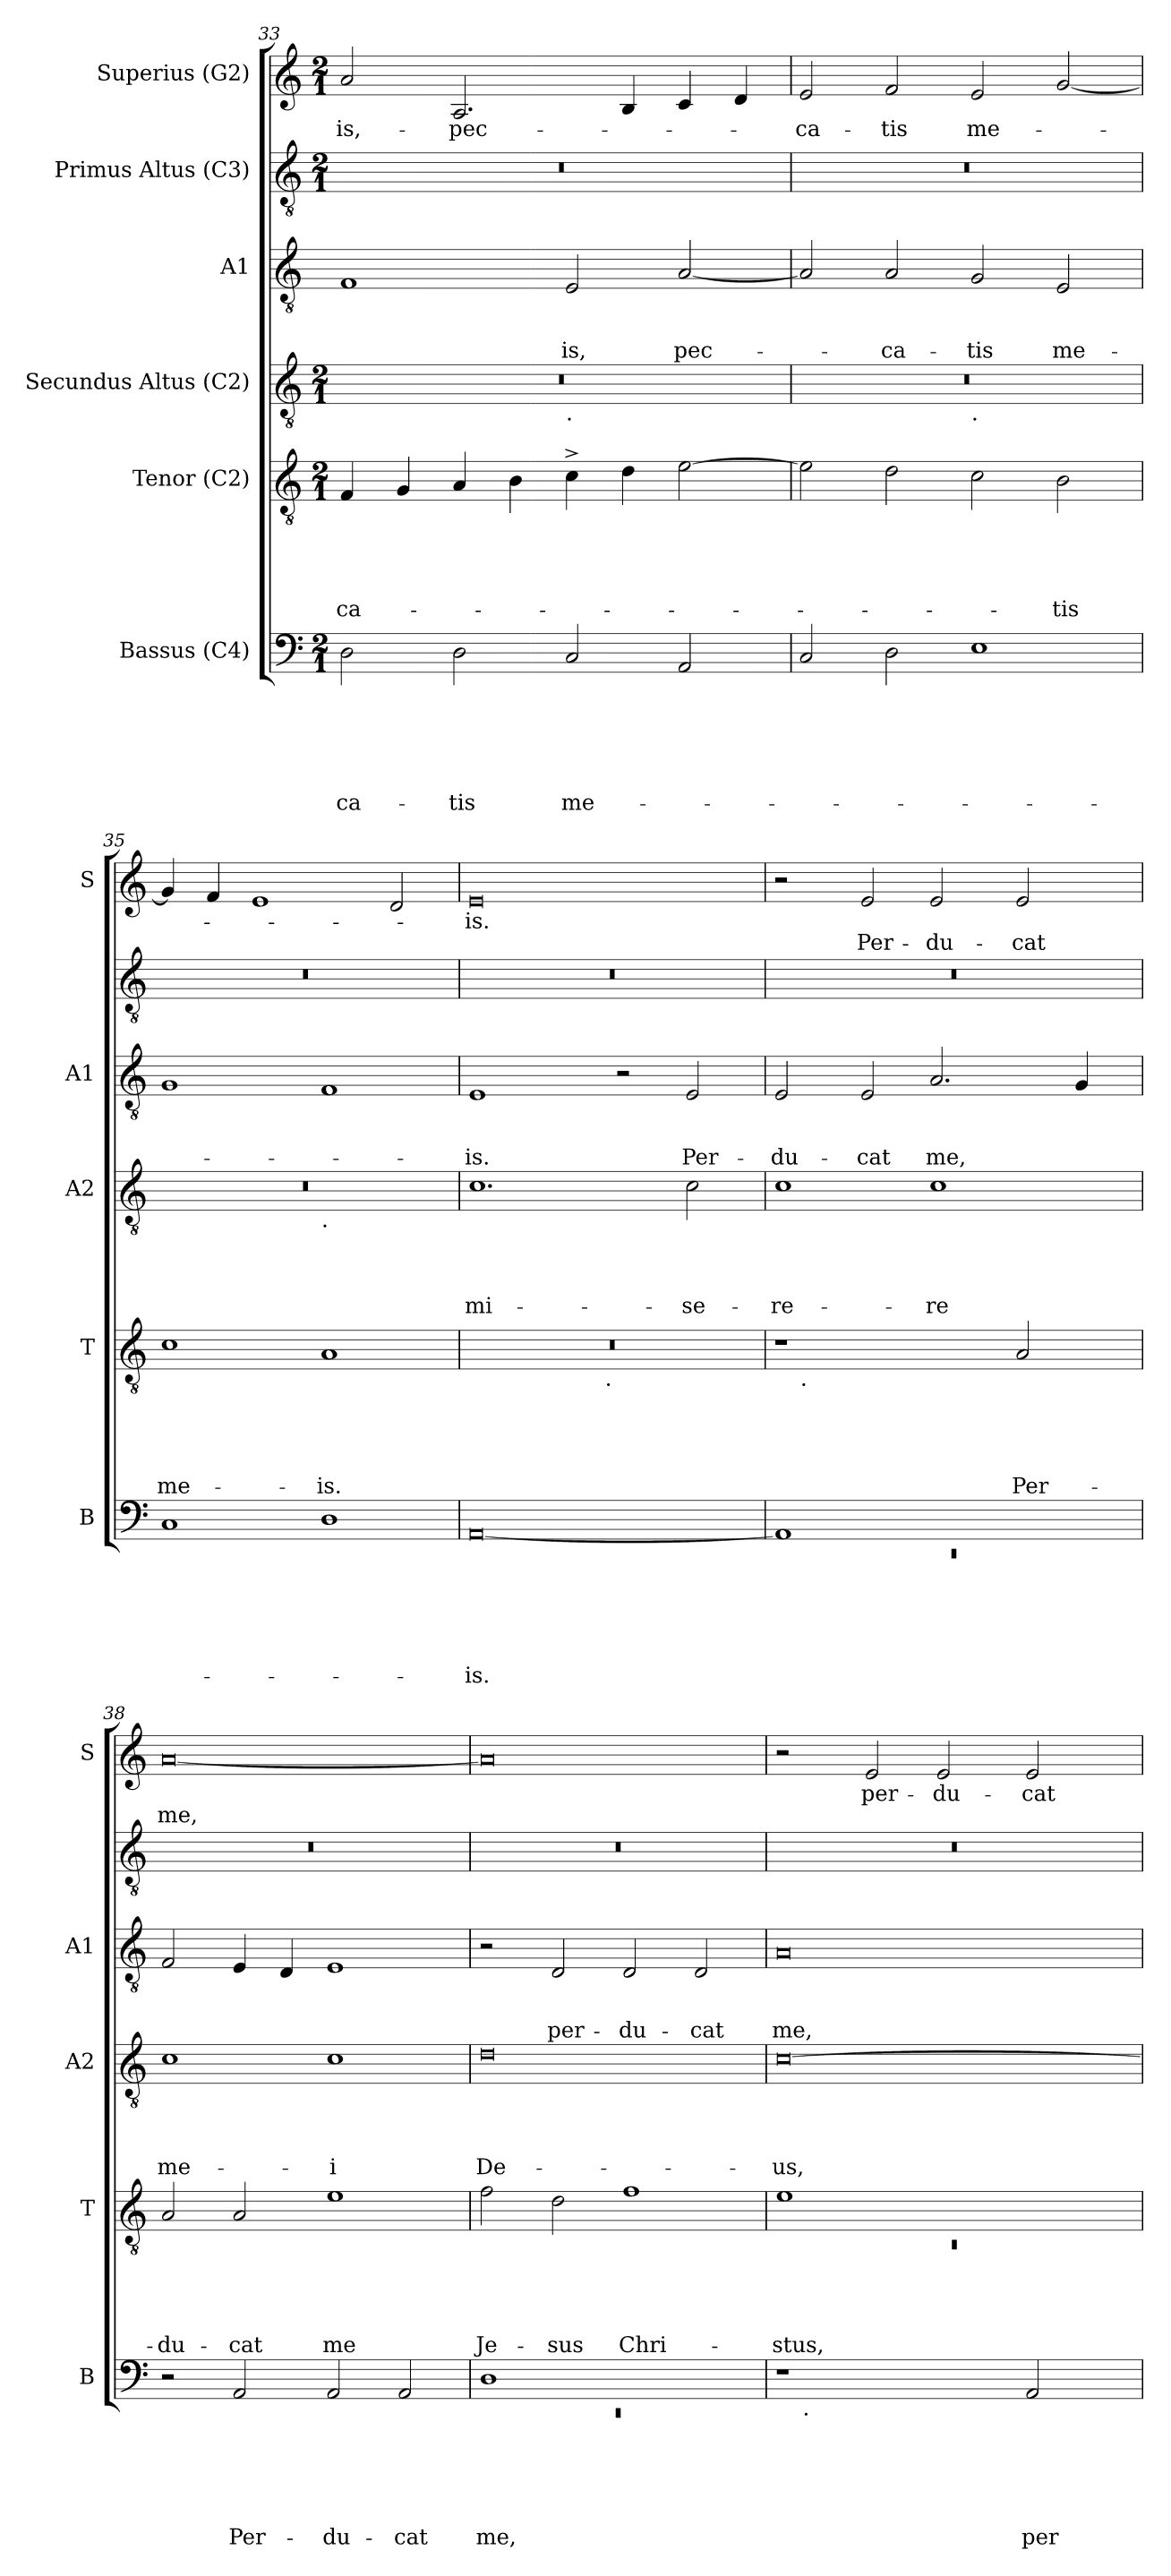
**kern	**text	**text	**text	**text	**text	**text	**kern	**text	**text	**text	**text	**text	**kern	**text	**text	**text	**text	**kern	**text	**text	**text	**kern	**kern	**text	**text
*part6	*part6	*part6	*part6	*part6	*part6	*part6	*part5	*part5	*part5	*part5	*part5	*part5	*part4	*part4	*part4	*part4	*part4	*part3	*part3	*part3	*part3	*part2	*part1	*part1	*part1
*staff6	*staff6	*staff6	*staff6	*staff6	*staff6	*staff6	*staff5	*staff5	*staff5	*staff5	*staff5	*staff5	*staff4	*staff4	*staff4	*staff4	*staff4	*staff3	*staff3	*staff3	*staff3	*staff2	*staff1	*staff1	*staff1
*I"Bassus (C4)	*	*	*	*	*	*	*I"Tenor (C2)	*	*	*	*	*	*I"Secundus Altus (C2)	*	*	*	*	*I"A1	*	*	*	*I"Primus Altus (C3)	*I"Superius (G2)	*	*
*I'B	*	*	*	*	*	*	*I'T	*	*	*	*	*	*I'A2	*	*	*	*	*I'A1	*	*	*	*	*I'S	*	*
*clefF4	*	*	*	*	*	*	*clefGv2	*	*	*	*	*	*clefGv2	*	*	*	*	*clefGv2	*	*	*	*clefGv2	*clefG2	*	*
*k[]	*	*	*	*	*	*	*k[]	*	*	*	*	*	*k[]	*	*	*	*	*k[]	*	*	*	*k[]	*k[]	*	*
*C:	*	*	*	*	*	*	*C:	*	*	*	*	*	*C:	*	*	*	*	*C:	*	*	*	*C:	*C:	*	*
*M2/1	*	*	*	*	*	*	*M2/1	*	*	*	*	*	*M2/1	*	*	*	*	*	*	*	*	*M2/1	*M2/1	*	*
=33	=33	=33	=33	=33	=33	=33	=33	=33	=33	=33	=33	=33	=33	=33	=33	=33	=33	=33	=33	=33	=33	=33	=33	=33	=33
!	!	!	!	!	!	!LO:LY:b	!	!	!	!	!	!LO:LY:b	!	!	!	!	!	!	!	!	!	!	!	!LO:LY:b	!
*	*	*	*	*	*	*	*	*	*	*	*	*	*^	*	*	*	*	*	*	*	*	*	*	*	*
2D\	.	.	.	.	.	-ca-	4F/	.	.	.	.	-ca-	0r	1ryy	.	.	.	.	1F	.	.	.	0r	2a/	-is,-	.
.	.	.	.	.	.	.	4G/	.	.	.	.	.	.	.	.	.	.	.	.	.	.	.	.	.	.	.
!	!	!	!	!	!	!LO:LY:b	!	!	!	!	!	!	!	!	!	!	!	!	!	!	!	!	!	!	!LO:LY:b	!
2D\	.	.	.	.	.	-tis	4A/	.	.	.	.	.	.	.	.	.	.	.	.	.	.	.	.	2.A/	-pec-	.
.	.	.	.	.	.	.	4B\	.	.	.	.	.	.	.	.	.	.	.	.	.	.	.	.	.	.	.
!	!	!	!	!	!	!	!	!	!	!	!	!	!	!LO:TX:b:t=.	!	!	!	!	!	!	!	!	!	!	!	!
!	!	!	!	!	!	!LO:LY:b	!	!	!	!	!	!	!	!	!	!	!	!	!	!	!	!LO:LY:b	!	!	!	!
2C/	.	.	.	.	.	me-	4c^>\	.	.	.	.	.	.	1ryy	.	.	.	.	2E/	.	.	-is,	.	.	.	.
.	.	.	.	.	.	.	4d\	.	.	.	.	.	.	.	.	.	.	.	.	.	.	.	.	4B/	.	.
!	!	!	!	!	!	!	!	!	!	!	!	!	!	!	!	!	!	!	!	!	!	!LO:LY:b	!	!	!	!
2AA/	.	.	.	.	.	.	[>2e\	.	.	.	.	.	.	.	.	.	.	.	[<2A/	.	.	pec-	.	4c/	.	.
.	.	.	.	.	.	.	.	.	.	.	.	.	.	.	.	.	.	.	.	.	.	.	.	4d/	.	.
=34	=34	=34	=34	=34	=34	=34	=34	=34	=34	=34	=34	=34	=34	=34	=34	=34	=34	=34	=34	=34	=34	=34	=34	=34	=34	=34
!	!	!	!	!	!	!	!	!	!	!	!	!	!	!	!	!	!	!	!	!	!	!	!	!	!LO:LY:b	!
2C/	.	.	.	.	.	.	2e\]	.	.	.	.	.	0r	1ryy	.	.	.	.	2A/]	.	.	.	0r	2e/	-ca-	.
!	!	!	!	!	!	!	!	!	!	!	!	!	!	!	!	!	!	!	!	!	!	!LO:LY:b	!	!	!LO:LY:b	!
2D\	.	.	.	.	.	.	2d\	.	.	.	.	.	.	.	.	.	.	.	2A/	.	.	-ca-	.	2f/	-tis	.
!	!	!	!	!	!	!	!	!	!	!	!	!	!	!LO:TX:b:t=.	!	!	!	!	!	!	!	!	!	!	!	!
!	!	!	!	!	!	!	!	!	!	!	!	!	!	!	!	!	!	!	!	!	!	!LO:LY:b	!	!	!LO:LY:b	!
1E	.	.	.	.	.	.	2c\	.	.	.	.	.	.	1ryy	.	.	.	.	2G/	.	.	-tis	.	2e/	me-	.
!	!	!	!	!	!	!	!	!	!	!	!	!LO:LY:b	!	!	!	!	!	!	!	!	!	!LO:LY:b	!	!	!	!
.	.	.	.	.	.	.	2B\	.	.	.	.	-tis	.	.	.	.	.	.	2E/	.	.	me-	.	[<2g/	.	.
=35	=35	=35	=35	=35	=35	=35	=35	=35	=35	=35	=35	=35	=35	=35	=35	=35	=35	=35	=35	=35	=35	=35	=35	=35	=35	=35
!	!	!	!	!	!	!	!	!	!	!	!	!LO:LY:b	!	!	!	!	!	!	!	!	!	!	!	!	!	!
1C	.	.	.	.	.	.	1c	.	.	.	.	me-	0r	1ryy	.	.	.	.	1G	.	.	.	0r	4g/]	.	.
.	.	.	.	.	.	.	.	.	.	.	.	.	.	.	.	.	.	.	.	.	.	.	.	4f/	.	.
.	.	.	.	.	.	.	.	.	.	.	.	.	.	.	.	.	.	.	.	.	.	.	.	1e	.	.
!	!	!	!	!	!	!	!	!	!	!	!	!	!	!LO:TX:b:t=.	!	!	!	!	!	!	!	!	!	!	!	!
!	!	!	!	!	!	!	!	!	!	!	!	!LO:LY:b	!	!	!	!	!	!	!	!	!	!	!	!	!	!
1D	.	.	.	.	.	.	1A	.	.	.	.	-is.	.	1ryy	.	.	.	.	1F	.	.	.	.	.	.	.
.	.	.	.	.	.	.	.	.	.	.	.	.	.	.	.	.	.	.	.	.	.	.	.	2d/	.	.
=36	=36	=36	=36	=36	=36	=36	=36	=36	=36	=36	=36	=36	=36	=36	=36	=36	=36	=36	=36	=36	=36	=36	=36	=36	=36	=36
!	!	!	!	!	!	!LO:LY:b:rj	!	!	!	!	!	!	!	!	!	!	!	!LO:LY:b	!	!	!	!LO:LY:b	!	!	!LO:LY:b:rj	!
*	*	*	*	*	*	*	*^	*	*	*	*	*	*v	*v	*	*	*	*	*	*	*	*	*	*	*	*
[<0AA	.	.	.	.	.	-is.	0r	2ryy	.	.	.	.	.	1.c	.	.	.	mi-	1E	.	.	-is.	0r	0e	-is.	.
.	.	.	.	.	.	.	.	4...ryy	.	.	.	.	.	.	.	.	.	.	.	.	.	.	.	.	.	.
!	!	!	!	!	!	!	!	!LO:TX:b:t=.	!	!	!	!	!	!	!	!	!	!	!	!	!	!	!	!	!	!
.	.	.	.	.	.	.	.	1ryy	.	.	.	.	.	.	.	.	.	.	.	.	.	.	.	.	.	.
.	.	.	.	.	.	.	.	.	.	.	.	.	.	.	.	.	.	.	2r	.	.	.	.	.	.	.
!	!	!	!	!	!	!	!	!	!	!	!	!	!	!	!	!	!	!LO:LY:b	!	!	!	!LO:LY:b	!	!	!	!
.	.	.	.	.	.	.	.	.	.	.	.	.	.	2c\	.	.	.	-se-	2E/	.	.	Per-	.	.	.	.
.	.	.	.	.	.	.	.	32ryy	.	.	.	.	.	.	.	.	.	.	.	.	.	.	.	.	.	.
!!LO:LB:g=z
=37	=37	=37	=37	=37	=37	=37	=37	=37	=37	=37	=37	=37	=37	=37	=37	=37	=37	=37	=37	=37	=37	=37	=37	=37	=37	=37
*^	*	*	*	*	*	*	*	*	*	*	*	*	*	*	*	*	*	*	*	*	*	*	*	*	*	*
!	!LO:N:vis=1	!	!	!	!	!	!	!	!	!	!	!	!	!	!	!	!	!	!LO:LY:b	!	!	!	!LO:LY:b	!	!	!	!
1AA]	0rEE	.	.	.	.	.	.	1r	16.ryy	.	.	.	.	.	1c	.	.	.	-re-	2E/	.	.	-du-	0r	2r	.	.
!	!	!	!	!	!	!	!	!	!LO:TX:b:t=.	!	!	!	!	!	!	!	!	!	!	!	!	!	!	!	!	!	!
.	.	.	.	.	.	.	.	.	1ryy	.	.	.	.	.	.	.	.	.	.	.	.	.	.	.	.	.	.
!	!	!	!	!	!	!	!	!	!	!	!	!	!	!	!	!	!	!	!	!	!	!	!LO:LY:b	!	!	!	!LO:LY:b
.	.	.	.	.	.	.	.	.	.	.	.	.	.	.	.	.	.	.	.	2E/	.	.	-cat	.	2e/	.	Per-
!	!	!	!	!	!	!	!	!	!	!	!	!	!	!	!	!	!	!	!LO:LY:b	!	!	!	!LO:LY:b	!	!	!	!LO:LY:b
1ryy	.	.	.	.	.	.	.	2ryy	.	.	.	.	.	.	1c	.	.	.	-re	2.A/	.	.	me,	.	2e/	.	-du-
.	.	.	.	.	.	.	.	.	2ryy	.	.	.	.	.	.	.	.	.	.	.	.	.	.	.	.	.	.
!	!	!	!	!	!	!	!	!	!	!	!	!	!	!LO:LY:b	!	!	!	!	!	!	!	!	!	!	!	!	!LO:LY:b
.	.	.	.	.	.	.	.	2A/	.	.	.	.	.	Per-	.	.	.	.	.	.	.	.	.	.	2e/	.	-cat
.	.	.	.	.	.	.	.	.	4ryy	.	.	.	.	.	.	.	.	.	.	.	.	.	.	.	.	.	.
.	.	.	.	.	.	.	.	.	.	.	.	.	.	.	.	.	.	.	.	4G/	.	.	.	.	.	.	.
.	.	.	.	.	.	.	.	.	8ryy	.	.	.	.	.	.	.	.	.	.	.	.	.	.	.	.	.	.
.	.	.	.	.	.	.	.	.	32ryy	.	.	.	.	.	.	.	.	.	.	.	.	.	.	.	.	.	.
=38	=38	=38	=38	=38	=38	=38	=38	=38	=38	=38	=38	=38	=38	=38	=38	=38	=38	=38	=38	=38	=38	=38	=38	=38	=38	=38	=38
!	!	!	!	!	!	!	!	!	!	!	!	!	!	!LO:LY:b	!	!	!	!	!LO:LY:b	!	!	!	!	!	!	!	!LO:LY:b
*v	*v	*	*	*	*	*	*	*	*	*	*	*	*	*	*	*	*	*	*	*	*	*	*	*	*	*	*
*	*	*	*	*	*	*	*v	*v	*	*	*	*	*	*	*	*	*	*	*	*	*	*	*	*	*	*
2r	.	.	.	.	.	.	2A/	.	.	.	.	-du-	1c	.	.	.	me-	2F/	.	.	.	0r	[<0a	.	me,
!	!	!	!	!	!	!LO:LY:b	!	!	!	!	!	!LO:LY:b	!	!	!	!	!	!	!	!	!	!	!	!	!
2AA/	.	.	.	.	.	Per-	2A/	.	.	.	.	-cat	.	.	.	.	.	4E/	.	.	.	.	.	.	.
.	.	.	.	.	.	.	.	.	.	.	.	.	.	.	.	.	.	4D/	.	.	.	.	.	.	.
!	!	!	!	!	!	!LO:LY:b	!	!	!	!	!	!LO:LY:b	!	!	!	!	!LO:LY:b:rj	!	!	!	!	!	!	!	!
2AA/	.	.	.	.	.	-du-	1e	.	.	.	.	me	1c	.	.	.	-i	1E	.	.	.	.	.	.	.
!	!	!	!	!	!	!LO:LY:b	!	!	!	!	!	!	!	!	!	!	!	!	!	!	!	!	!	!	!
2AA/	.	.	.	.	.	-cat	.	.	.	.	.	.	.	.	.	.	.	.	.	.	.	.	.	.	.
=39	=39	=39	=39	=39	=39	=39	=39	=39	=39	=39	=39	=39	=39	=39	=39	=39	=39	=39	=39	=39	=39	=39	=39	=39	=39
*^	*	*	*	*	*	*	*	*	*	*	*	*	*	*	*	*	*	*	*	*	*	*	*	*	*
!	!LO:N:vis=1	!	!	!	!	!	!LO:LY:b	!	!	!	!	!	!LO:LY:b	!	!	!	!	!LO:LY:b:rj	!	!	!	!	!	!	!	!
1D	0rEE	.	.	.	.	.	me,	2f\	.	.	.	.	Je-	0d	.	.	.	De-	2r	.	.	.	0r	0a]	.	.
!	!	!	!	!	!	!	!	!	!	!	!	!	!LO:LY:b	!	!	!	!	!	!	!	!	!LO:LY:b	!	!	!	!
.	.	.	.	.	.	.	.	2d\	.	.	.	.	-sus	.	.	.	.	.	2D/	.	.	per-	.	.	.	.
!	!	!	!	!	!	!	!	!	!	!	!	!	!LO:LY:b	!	!	!	!	!	!	!	!	!LO:LY:b	!	!	!	!
1ryy	.	.	.	.	.	.	.	1f	.	.	.	.	Chri-	.	.	.	.	.	2D/	.	.	-du-	.	.	.	.
!	!	!	!	!	!	!	!	!	!	!	!	!	!	!	!	!	!	!	!	!	!	!LO:LY:b	!	!	!	!
.	.	.	.	.	.	.	.	.	.	.	.	.	.	.	.	.	.	.	2D/	.	.	-cat	.	.	.	.
=40	=40	=40	=40	=40	=40	=40	=40	=40	=40	=40	=40	=40	=40	=40	=40	=40	=40	=40	=40	=40	=40	=40	=40	=40	=40	=40
*	*	*	*	*	*	*	*	*^	*	*	*	*	*	*	*	*	*	*	*	*	*	*	*	*	*	*
!	!	!	!	!	!	!	!	!	!LO:N:vis=1	!	!	!	!	!LO:LY:b	!	!	!	!	!LO:LY:b	!	!	!	!LO:LY:b	!	!	!	!
1r	16.ryy	.	.	.	.	.	.	1e	0rC	.	.	.	.	-stus,	[>0c	.	.	.	-us,	0A	.	.	me,	0r	2r	.	.
!	!LO:TX:b:t=.	!	!	!	!	!	!	!	!	!	!	!	!	!	!	!	!	!	!	!	!	!	!	!	!	!	!
.	1ryy	.	.	.	.	.	.	.	.	.	.	.	.	.	.	.	.	.	.	.	.	.	.	.	.	.	.
!	!	!	!	!	!	!	!	!	!	!	!	!	!	!	!	!	!	!	!	!	!	!	!	!	!	!LO:LY:b	!
.	.	.	.	.	.	.	.	.	.	.	.	.	.	.	.	.	.	.	.	.	.	.	.	.	2e/	per-	.
!	!	!	!	!	!	!	!	!	!	!	!	!	!	!	!	!	!	!	!	!	!	!	!	!	!	!LO:LY:b	!
2ryy	.	.	.	.	.	.	.	1ryy	.	.	.	.	.	.	.	.	.	.	.	.	.	.	.	.	2e/	-du-	.
.	2ryy	.	.	.	.	.	.	.	.	.	.	.	.	.	.	.	.	.	.	.	.	.	.	.	.	.	.
!	!	!	!	!	!	!	!LO:LY:b	!	!	!	!	!	!	!	!	!	!	!	!	!	!	!	!	!	!	!LO:LY:b	!
2AA/	.	.	.	.	.	.	per-	.	.	.	.	.	.	.	.	.	.	.	.	.	.	.	.	.	2e/	-cat	.
.	4ryy	.	.	.	.	.	.	.	.	.	.	.	.	.	.	.	.	.	.	.	.	.	.	.	.	.	.
.	8ryy	.	.	.	.	.	.	.	.	.	.	.	.	.	.	.	.	.	.	.	.	.	.	.	.	.	.
.	32ryy	.	.	.	.	.	.	.	.	.	.	.	.	.	.	.	.	.	.	.	.	.	.	.	.	.	.
*v	*v	*	*	*	*	*	*	*	*	*	*	*	*	*	*	*	*	*	*	*	*	*	*	*	*	*	*
*	*	*	*	*	*	*	*v	*v	*	*	*	*	*	*	*	*	*	*	*	*	*	*	*	*	*	*
=	=	=	=	=	=	=	=	=	=	=	=	=	=	=	=	=	=	=	=	=	=	=	=	=	=
*-	*-	*-	*-	*-	*-	*-	*-	*-	*-	*-	*-	*-	*-	*-	*-	*-	*-	*-	*-	*-	*-	*-	*-	*-	*-
